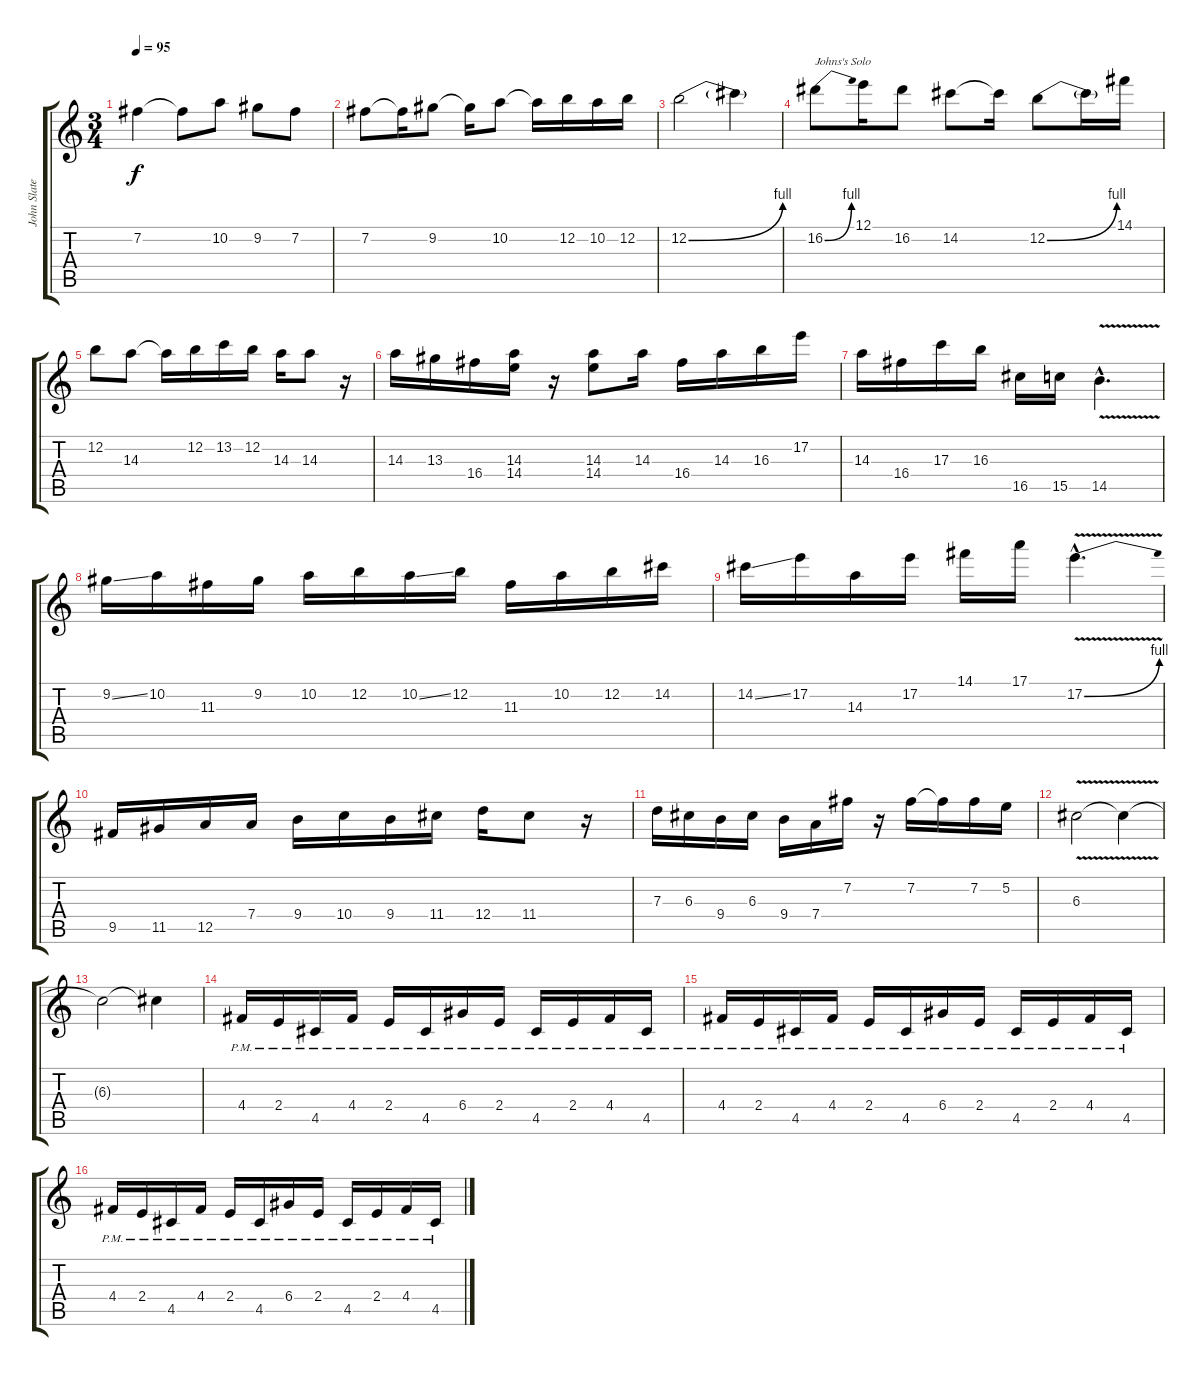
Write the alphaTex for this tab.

\track ("John Slater" "John Slate") {instrument electricguitarclean}
\staff {score tabs}
\tuning (E4 B3 G3 D3 A2 D2) {hide}
\ts (3 4)
\tempo 95
\clef g2
\ks c
7.2.4{dy f instrument distortionguitar} 7.2{t}.8 10.2.8 9.2.8 7.2.8 |
7.2.8{instrument distortionguitar} 7.2{t}.16 9.2.8 9.2{t}.16 10.2.8 10.2{t}.16 12.2.16 10.2.16 12.2.16 |
12.2{be (bend 0 0 60 4)}.2 12.2{t}.4 |
16.2{be (bend 0 0 60 4)}.8{txt "Johns's Solo" instrument distortionguitar} 12.1.16 16.2.8 14.2.8 14.2{t}.16 12.2{be (bend 0 0 60 4)}.8 12.2{t}.16 14.1.16 |
12.2.8{instrument distortionguitar} 14.3.8 14.3{t}.16 12.2.16 13.2.16 12.2.16 14.3.16 14.3.8 r.16 |
14.3.16{instrument distortionguitar} 13.3.16 16.4.16 (14.3 14.4).16 r.16 (14.3 14.4).8 14.3.16 16.4.16 14.3.16 16.3.16 17.2.16 |
14.3.16{instrument distortionguitar} 16.4.16 17.3.16 16.3.16 16.5.16 15.5.16 14.5{v hac}.4{d} |
9.2{ss}.16{instrument distortionguitar} 10.2.16 11.3.16 9.2.16 10.2.16 12.2.16 10.2{ss}.16 12.2.16 11.3.16 10.2.16 12.2.16 14.2.16 |
14.2{ss}.16{instrument distortionguitar} 17.2.16 14.3.16 17.2.16 14.1.16 17.1.16 17.2{be (bend 0 0 60 4) v hac}.4{d} |
9.5.16{instrument distortionguitar} 11.5.16 12.5.16 7.4.16 9.4.16 10.4.16 9.4.16 11.4.16 12.4.16 11.4.8 r.16 |
7.3.16{instrument distortionguitar} 6.3.16 9.4.16 6.3.16 9.4.16 7.4.16 7.2.16 r.16 7.2.16 7.2{t}.16 7.2.16 5.2.16 |
6.3{v}.2{instrument distortionguitar} 6.3{t}.4 |
6.3{t}.2 6.3{t}.4 |
4.4{pm}.16{instrument distortionguitar} 2.4{pm}.16 4.5{pm}.16 4.4{pm}.16 2.4{pm}.16 4.5{pm}.16 6.4{pm}.16 2.4{pm}.16 4.5{pm}.16 2.4{pm}.16 4.4{pm}.16 4.5{pm}.16 |
4.4{pm}.16{instrument distortionguitar} 2.4{pm}.16 4.5{pm}.16 4.4{pm}.16 2.4{pm}.16 4.5{pm}.16 6.4{pm}.16 2.4{pm}.16 4.5{pm}.16 2.4{pm}.16 4.4{pm}.16 4.5{pm}.16 |
4.4{pm}.16{instrument distortionguitar} 2.4{pm}.16 4.5{pm}.16 4.4{pm}.16 2.4{pm}.16 4.5{pm}.16 6.4{pm}.16 2.4{pm}.16 4.5{pm}.16 2.4{pm}.16 4.4{pm}.16 4.5{pm}.16
